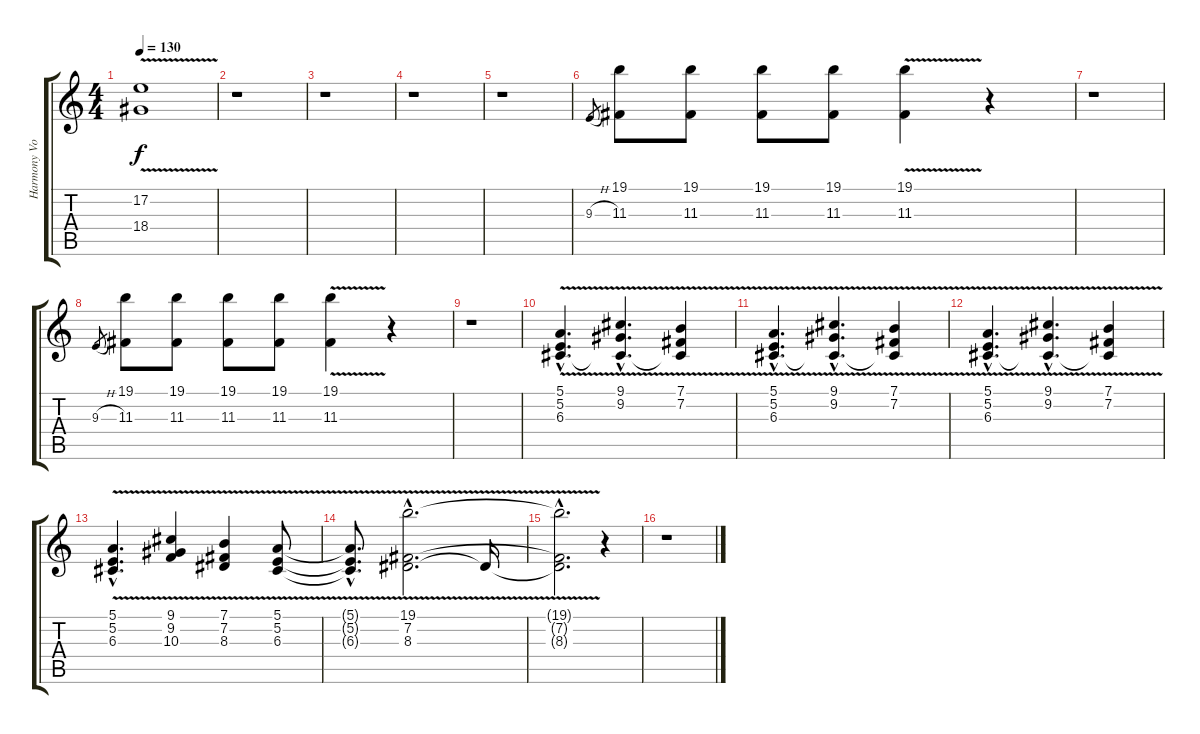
\track ("Harmony Vocals" "Harmony Vo") {instrument lead6voice}
\staff {score tabs}
\tuning (E4 B3 G3 D3 A2 E2) {hide}
\ts (4 4)
\tempo 130
\clef g2
\ks c
(17.2{v} 18.4{v}).1{dy f} |
r.1{volume 12} |
r.1 |
r.1 |
r.1 |
9.3{h}.8{gr} (19.1 11.3).8 (19.1 11.3).8 (19.1 11.3).8 (19.1 11.3).8 (19.1{v} 11.3{v}).4 r.4 |
r.1 |
9.3{h}.8{gr} (19.1 11.3).8 (19.1 11.3).8 (19.1 11.3).8 (19.1 11.3).8 (19.1{v} 11.3{v}).4 r.4 |
r.1 |
(5.1{v hac} 5.2{v hac} 6.3{v hac}).4{d volume 16} (9.1{hac} 9.2{hac} 6.3{hac t}).4{d} (7.1{v} 7.2{v} 6.3{v t}).4 |
(5.1{v hac} 5.2{v hac} 6.3{v hac}).4{d} (9.1{hac} 9.2{hac} 6.3{hac t}).4{d} (7.1{v} 7.2{v} 6.3{v t}).4 |
(5.1{v hac} 5.2{v hac} 6.3{v hac}).4{d} (9.1{hac} 9.2{hac} 6.3{hac t}).4{d} (7.1{v} 7.2{v} 6.3{v t}).4 |
(5.1{v hac} 5.2{v hac} 6.3{v hac}).4{d} (9.1{v} 9.2{v} 10.3{v}).4 (7.1{v} 7.2{v} 8.3{v}).4 (5.1{v} 5.2{v} 6.3{v}).8 |
(5.1{v hac t} 5.2{v hac t} 6.3{v hac t}).8{d} (19.1{v hac} 7.2{v hac} 8.3{v hac}).2{d instrument pad4choir} 8.3{v t}.16 |
(19.1{v hac t} 7.2{v hac t} 8.3{v hac t}).2{d} r.4 |
r.1
